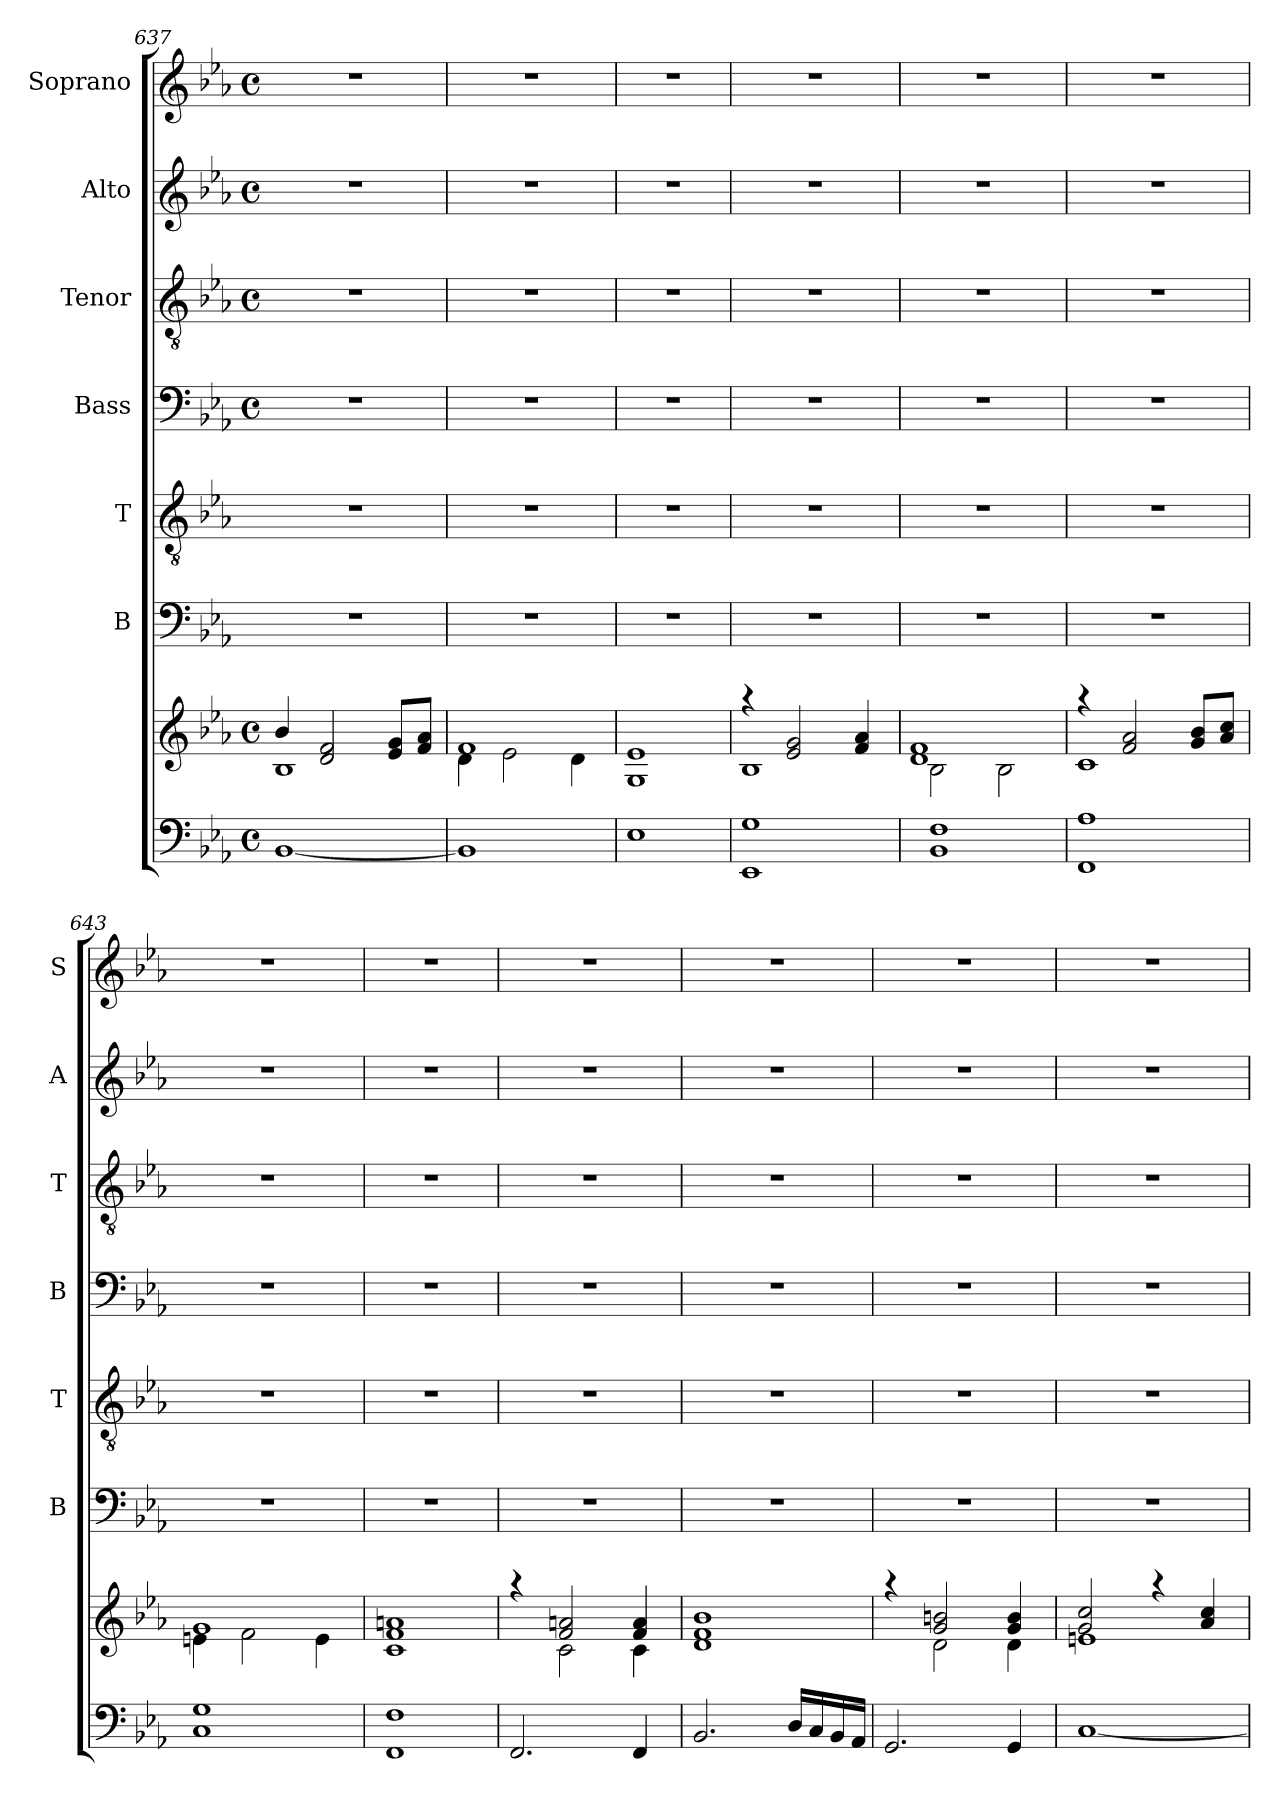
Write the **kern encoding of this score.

**kern	**kern	**kern	**kern	**kern	**kern	**kern	**kern
*part8	*part7	*part6	*part5	*part4	*part3	*part2	*part1
*staff8	*staff7	*staff6	*staff5	*staff4	*staff3	*staff2	*staff1
*	*	*I"B	*I"T	*I"Bass	*I"Tenor	*I"Alto	*I"Soprano
*	*	*I'B	*I'T	*I'B	*I'T	*I'A	*I'S
*clefF4	*clefG2	*clefF4	*clefGv2	*clefF4	*clefGv2	*clefG2	*clefG2
*k[b-e-a-]	*k[b-e-a-]	*k[b-e-a-]	*k[b-e-a-]	*k[b-e-a-]	*k[b-e-a-]	*k[b-e-a-]	*k[b-e-a-]
*E-:	*E-:	*E-:	*E-:	*E-:	*E-:	*E-:	*E-:
*M4/4	*M4/4	*	*	*M4/4	*M4/4	*M4/4	*M4/4
*met(c)	*met(c)	*	*	*met(c)	*met(c)	*met(c)	*met(c)
=637	=637	=637	=637	=637	=637	=637	=637
*	*^	*	*	*	*	*	*
[<1BB-	4b-/	1B-	1r	1r	1r	1r	1r	1r
.	2d/ 2f/	.	.	.	.	.	.	.
.	8e-/ 8g/L	.	.	.	.	.	.	.
.	8f/ 8a-/J	.	.	.	.	.	.	.
=638	=638	=638	=638	=638	=638	=638	=638	=638
1BB-]	1f	4d\	1r	1r	1r	1r	1r	1r
.	.	2e-\	.	.	.	.	.	.
.	.	4d\	.	.	.	.	.	.
*	*v	*v	*	*	*	*	*	*
!!LO:PB:g=z
=639	=639	=639	=639	=639	=639	=639	=639
1E-	1G 1e-	1r	1r	1r	1r	1r	1r
=640	=640	=640	=640	=640	=640	=640	=640
*	*^	*	*	*	*	*	*
1EE- 1G	4raa	1B-	1r	1r	1r	1r	1r	1r
.	2e-/ 2g/	.	.	.	.	.	.	.
.	4f/ 4a-/	.	.	.	.	.	.	.
=641	=641	=641	=641	=641	=641	=641	=641	=641
1BB- 1F	2B-\	1d 1f	1r	1r	1r	1r	1r	1r
.	2B-\	.	.	.	.	.	.	.
=642	=642	=642	=642	=642	=642	=642	=642	=642
1FF 1A-	4raa	1c	1r	1r	1r	1r	1r	1r
.	2f/ 2a-/	.	.	.	.	.	.	.
.	8g/ 8b-/L	.	.	.	.	.	.	.
.	8a-/ 8cc/J	.	.	.	.	.	.	.
=643	=643	=643	=643	=643	=643	=643	=643	=643
1C 1G	1g	4en\	1r	1r	1r	1r	1r	1r
.	.	2f\	.	.	.	.	.	.
.	.	4e\	.	.	.	.	.	.
*	*v	*v	*	*	*	*	*	*
=644	=644	=644	=644	=644	=644	=644	=644
1FF 1F	1c 1f 1an	1r	1r	1r	1r	1r	1r
!!LO:LB:g=z
=645	=645	=645	=645	=645	=645	=645	=645
*	*^	*	*	*	*	*	*
2.FF/	4raa	4ryy	1r	1r	1r	1r	1r	1r
.	2f/ 2an/	2c\	.	.	.	.	.	.
4FF/	4f/ 4a/	4c\	.	.	.	.	.	.
*	*v	*v	*	*	*	*	*	*
=646	=646	=646	=646	=646	=646	=646	=646
2.BB-/	1d 1f 1b-	1r	1r	1r	1r	1r	1r
16D/LL	.	.	.	.	.	.	.
16C/	.	.	.	.	.	.	.
16BB-/	.	.	.	.	.	.	.
16AA-/JJ	.	.	.	.	.	.	.
=647	=647	=647	=647	=647	=647	=647	=647
*	*^	*	*	*	*	*	*
2.GG/	4raa	4ryy	1r	1r	1r	1r	1r	1r
.	2g/ 2bn/	2d\	.	.	.	.	.	.
4GG/	4g/ 4b/	4d\	.	.	.	.	.	.
=648	=648	=648	=648	=648	=648	=648	=648	=648
[<1C	2g/ 2cc/	1en	1r	1r	1r	1r	1r	1r
.	4raa	.	.	.	.	.	.	.
.	4a-/ 4cc/	.	.	.	.	.	.	.
*	*v	*v	*	*	*	*	*	*
=	=	=	=	=	=	=	=
*-	*-	*-	*-	*-	*-	*-	*-
